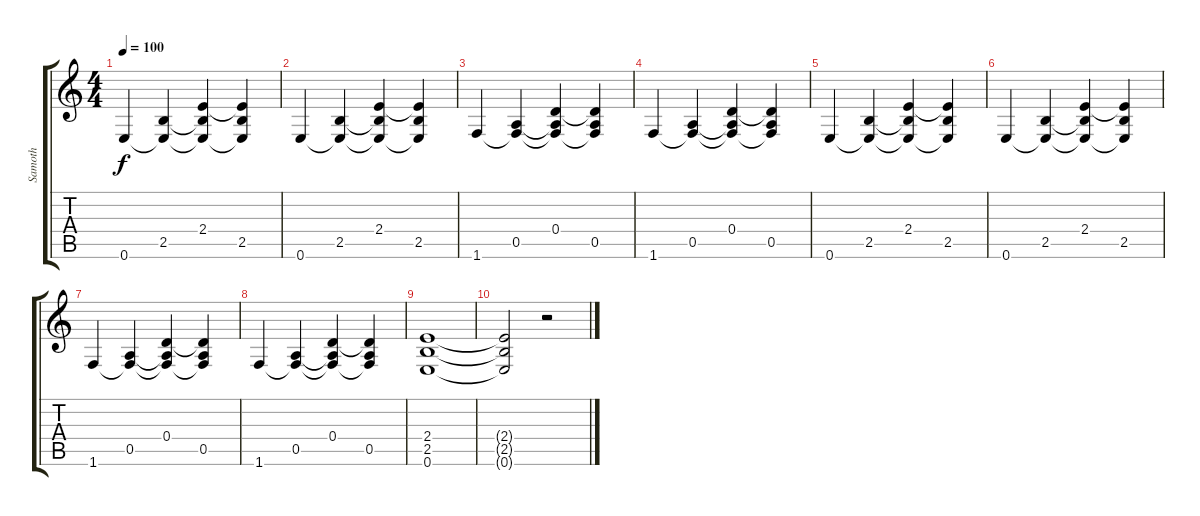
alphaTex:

\track ("Samoth" "Samoth") {instrument distortionguitar}
\staff {score tabs}
\tuning (E4 B3 G3 D3 A2 E2) {hide}
\ts (4 4)
\tempo 100
\clef g2
\ks c
0.6.4{dy f} (2.5 0.6{t}).4 (2.4 2.5{t} 0.6{t}).4 (2.4{t} 2.5 0.6{t}).4 |
0.6.4 (2.5 0.6{t}).4 (2.4 2.5{t} 0.6{t}).4 (2.4{t} 2.5 0.6{t}).4 |
1.6.4 (0.5 1.6{t}).4 (0.4 0.5{t} 1.6{t}).4 (0.4{t} 0.5 1.6{t}).4 |
1.6.4 (0.5 1.6{t}).4 (0.4 0.5{t} 1.6{t}).4 (0.4{t} 0.5 1.6{t}).4 |
0.6.4 (2.5 0.6{t}).4 (2.4 2.5{t} 0.6{t}).4 (2.4{t} 2.5 0.6{t}).4 |
0.6.4 (2.5 0.6{t}).4 (2.4 2.5{t} 0.6{t}).4 (2.4{t} 2.5 0.6{t}).4 |
1.6.4 (0.5 1.6{t}).4 (0.4 0.5{t} 1.6{t}).4 (0.4{t} 0.5 1.6{t}).4 |
1.6.4 (0.5 1.6{t}).4 (0.4 0.5{t} 1.6{t}).4 (0.4{t} 0.5 1.6{t}).4 |
(2.4 2.5 0.6).1 |
(2.4{t} 2.5{t} 0.6{t}).2 r.2
